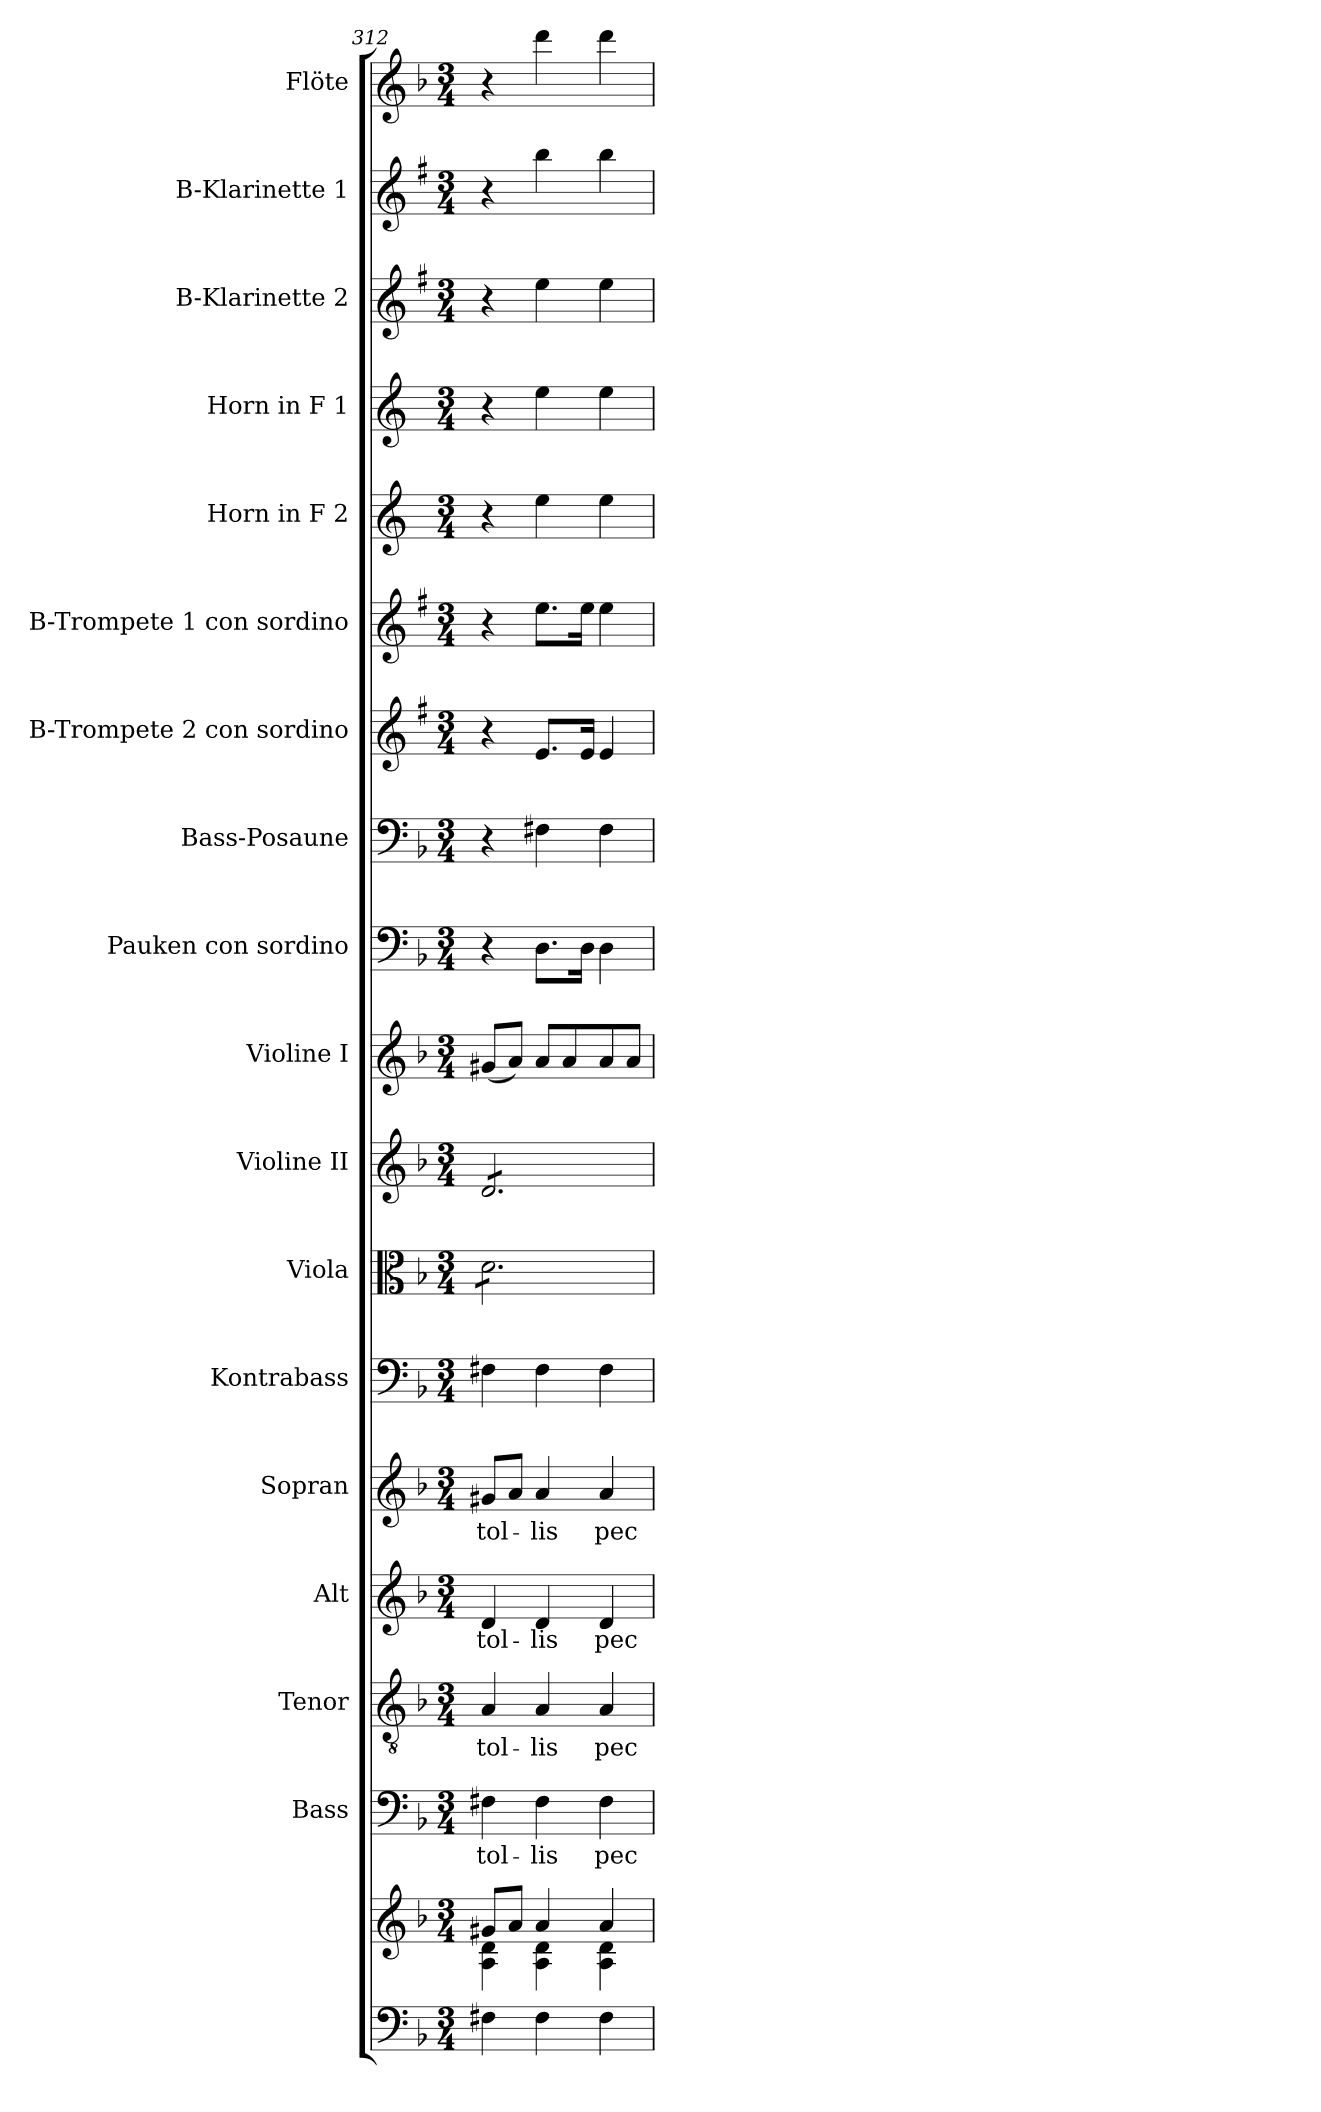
**kern	**kern	**kern	**text	**kern	**text	**kern	**text	**kern	**text	**kern	**kern	**kern	**kern	**kern	**kern	**kern	**kern	**kern	**kern	**kern	**kern	**kern
*part18	*part18	*part17	*part17	*part16	*part16	*part15	*part15	*part14	*part14	*part13	*part12	*part11	*part10	*part9	*part8	*part7	*part6	*part5	*part4	*part3	*part2	*part1
*staff19	*staff18	*staff17	*staff17	*staff16	*staff16	*staff15	*staff15	*staff14	*staff14	*staff13	*staff12	*staff11	*staff10	*staff9	*staff8	*staff7	*staff6	*staff5	*staff4	*staff3	*staff2	*staff1
*	*	*I"Bass	*	*I"Tenor	*	*I"Alt	*	*I"Sopran	*	*I"Kontrabass	*I"Viola	*I"Violine II	*I"Violine I	*I"Pauken con sordino	*I"Bass-Posaune	*I"B-Trompete 2 con sordino	*I"B-Trompete 1 con sordino	*I"Horn in F 2	*I"Horn in F 1	*I"B-Klarinette 2	*I"B-Klarinette 1	*I"Flöte
*	*	*I'B.	*	*I'T.	*	*I'A.	*	*I'S.	*	*I'Kb.	*I'Vla.	*I'Vl. II	*I'Vl. I	*I'Pk.	*I'B. Pos.	*I'B Trp. 2	*I'B Trp. 1	*	*	*I'B Kl. 2	*I'B Kl. 1	*I'Fl.
*clefF4	*clefG2	*clefF4	*	*clefGv2	*	*clefG2	*	*clefG2	*	*clefF4	*clefC3	*clefG2	*clefG2	*clefF4	*clefF4	*clefG2	*clefG2	*clefG2	*clefG2	*clefG2	*clefG2	*clefG2
*	*	*	*	*	*	*	*	*	*	*ITrd7c12	*	*	*	*	*	*ITrd1c2	*ITrd1c2	*ITrd4c7	*ITrd4c7	*ITrd1c2	*ITrd1c2	*
*k[b-]	*k[b-]	*k[b-]	*	*k[b-]	*	*k[b-]	*	*k[b-]	*	*k[b-]	*k[b-]	*k[b-]	*k[b-]	*k[b-]	*k[b-]	*k[b-]	*k[b-]	*k[b-]	*k[b-]	*k[b-]	*k[b-]	*k[b-]
*F:	*F:	*F:	*	*F:	*	*F:	*	*F:	*	*F:	*F:	*F:	*F:	*F:	*F:	*F:	*F:	*F:	*F:	*F:	*F:	*F:
*M3/4	*M3/4	*M3/4	*	*M3/4	*	*M3/4	*	*M3/4	*	*M3/4	*M3/4	*M3/4	*M3/4	*M3/4	*M3/4	*M3/4	*M3/4	*M3/4	*M3/4	*M3/4	*M3/4	*M3/4
=312	=312	=312	=312	=312	=312	=312	=312	=312	=312	=312	=312	=312	=312	=312	=312	=312	=312	=312	=312	=312	=312	=312
*	*^	*	*	*	*	*	*	*	*	*	*	*	*	*	*	*	*	*	*	*	*	*
!	!	!	!	!LO:LY:b	!	!LO:LY:b	!	!LO:LY:b	!	!LO:LY:b	!	!	!	!	!	!	!	!	!	!	!	!	!
*	*	*	*	*	*	*	*	*	*	*	*	*tremolo	*	*	*	*	*	*	*	*	*	*	*
*	*	*	*	*	*	*	*	*	*	*	*	*	*tremolo	*	*	*	*	*	*	*	*	*	*
4F#X\	8g#X/L	4A\ 4d\	4F#X\	tol-	4A/	tol-	4d/	tol-	8g#X/L	tol-	4FF#X\	8d\L	8d/L	(<8g#X/L	4r	4r	4r	4r	4r	4r	4r	4r	4r
.	8a/J	.	.	.	.	.	.	.	8a/J	.	.	8d\	8d/	8a/J)	.	.	.	.	.	.	.	.	.
!	!	!	!	!LO:LY:b	!	!LO:LY:b	!	!LO:LY:b	!	!LO:LY:b	!	!	!	!	!	!	!	!	!	!	!	!	!
4F#\	4a/	4A\ 4d\	4F#\	-lis	4A/	-lis	4d/	-lis	4a/	-lis	4FF#\	8d\	8d/	8a/L	8.D\L	4F#X\	8.d/L	8.dd\L	4a\	4a\	4dd\	4aa\	4ddd\
.	.	.	.	.	.	.	.	.	.	.	.	8d\	8d/	8a/	.	.	.	.	.	.	.	.	.
.	.	.	.	.	.	.	.	.	.	.	.	.	.	.	16D\Jk	.	16d/Jk	16dd\Jk	.	.	.	.	.
!	!	!	!	!LO:LY:b	!	!LO:LY:b	!	!LO:LY:b	!	!LO:LY:b	!	!	!	!	!	!	!	!	!	!	!	!	!
4F#\	4a/	4A\ 4d\	4F#\	pec-	4A/	pec-	4d/	pec-	4a/	pec-	4FF#\	8d\	8d/	8a/	4D\	4F#\	4d/	4dd\	4a\	4a\	4dd\	4aa\	4ddd\
.	.	.	.	.	.	.	.	.	.	.	.	8d\J	8d/J	8a/J	.	.	.	.	.	.	.	.	.
*	*	*	*	*	*	*	*	*	*	*	*	*	*Xtremolo	*	*	*	*	*	*	*	*	*	*
*	*	*	*	*	*	*	*	*	*	*	*	*Xtremolo	*	*	*	*	*	*	*	*	*	*	*
*	*v	*v	*	*	*	*	*	*	*	*	*	*	*	*	*	*	*	*	*	*	*	*	*
=	=	=	=	=	=	=	=	=	=	=	=	=	=	=	=	=	=	=	=	=	=	=
*-	*-	*-	*-	*-	*-	*-	*-	*-	*-	*-	*-	*-	*-	*-	*-	*-	*-	*-	*-	*-	*-	*-
